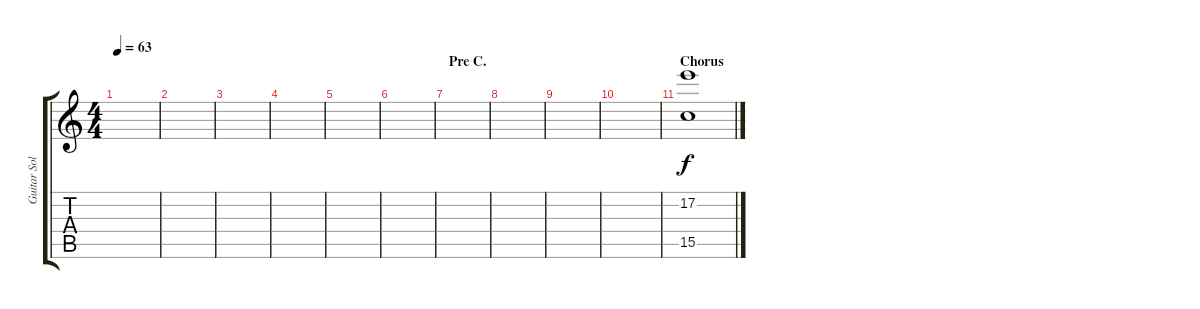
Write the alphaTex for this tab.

\track ("Guitar Solo Overdubs" "Guitar Sol") {instrument overdrivenguitar}
\staff {score tabs}
\tuning (E4 B3 G3 D3 A2 E2) {hide}
\ts (4 4)
\tempo 63
\clef g2
\ks c
|
|
|
|
|
|
\section ("" "Pre C.")
|
|
|
|
\section ("" "Chorus")
(17.2 15.5).1{volume 11}
